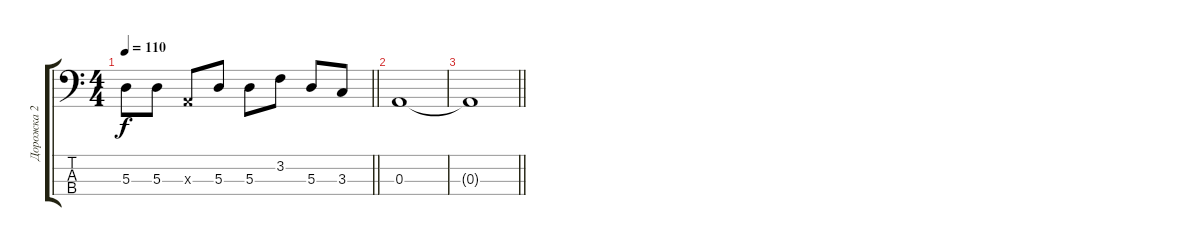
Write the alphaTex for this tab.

\track ("Дорожка 2" "Дорожка 2") {instrument electricbassfinger}
\staff {score tabs}
\tuning (G2 D2 A1 E1) {hide}
\ts (4 4)
\tempo 110
\clef f4
\barLineRight lightlight
\ks c
5.3.8{dy f} 5.3.8 0.3{x}.8 5.3.8 5.3.8 3.2.8 5.3.8 3.3.8 |
0.3.1 |
\barLineRight lightlight
0.3{t}.1
